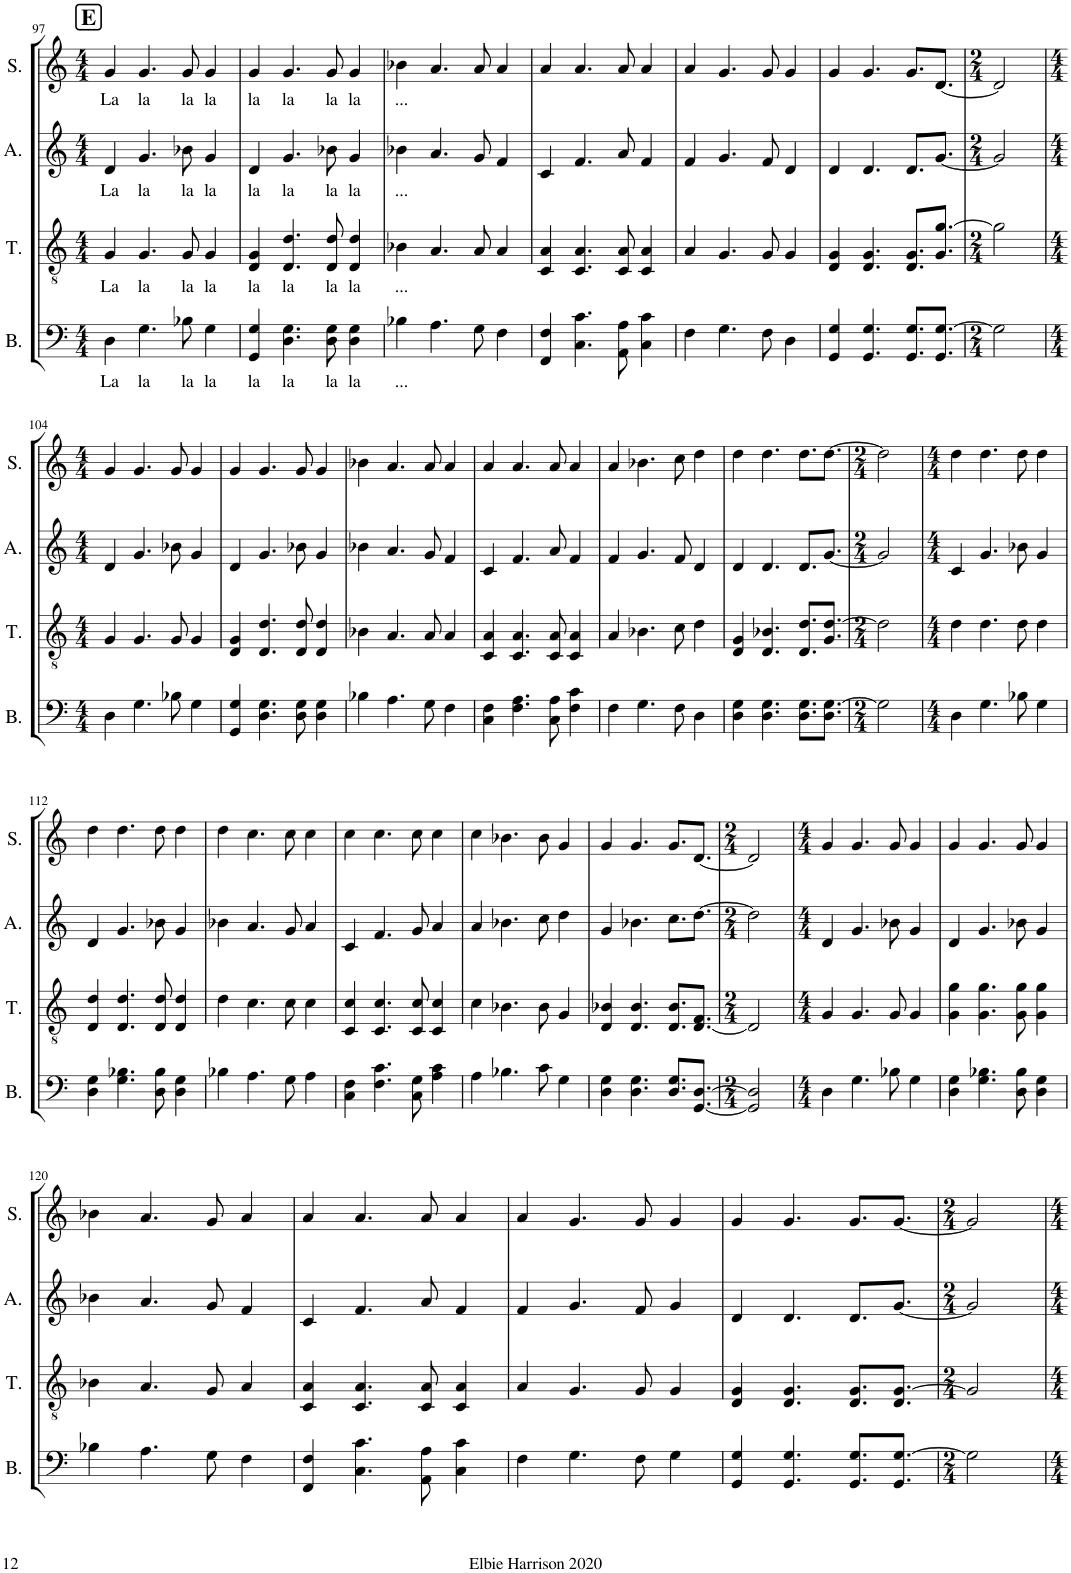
**kern	**text	**kern	**text	**kern	**text	**kern	**text
*part4	*part4	*part3	*part3	*part2	*part2	*part1	*part1
*staff4	*staff4	*staff3	*staff3	*staff2	*staff2	*staff1	*staff1
*I"Bass	*	*I"Tenor	*	*I"Alto	*	*I"Soprano	*
*I'B.	*	*I'T.	*	*I'A.	*	*I'S.	*
!!LO:PB:g=z
*clefF4	*	*clefGv2	*	*clefG2	*	*clefG2	*
*k[]	*	*k[]	*	*k[]	*	*k[]	*
*M4/4	*	*M4/4	*	*M4/4	*	*M4/4	*
!!LO:REH:place=s1:a:B:cj:fs=14:t=E
=97	=97	=97	=97	=97	=97	=97	=97
!	!LO:LY:b	!	!LO:LY:b	!	!LO:LY:b	!	!LO:LY:b
4D\	La	4G/	La	4d/	La	4g/	La
!	!LO:LY:b	!	!LO:LY:b	!	!LO:LY:b	!	!LO:LY:b
4.G\	la	4.G/	la	4.g/	la	4.g/	la
!	!LO:LY:b	!	!LO:LY:b	!	!LO:LY:b	!	!LO:LY:b
8B-X\	la	8G/	la	8b-X\	la	8g/	la
!	!LO:LY:b	!	!LO:LY:b	!	!LO:LY:b	!	!LO:LY:b
4G\	la	4G/	la	4g/	la	4g/	la
=98	=98	=98	=98	=98	=98	=98	=98
!	!LO:LY:b	!	!LO:LY:b	!	!LO:LY:b	!	!LO:LY:b
4GG/ 4G/	la	4D/ 4G/	la	4d/	la	4g/	la
!	!LO:LY:b	!	!LO:LY:b	!	!LO:LY:b	!	!LO:LY:b
4.D\ 4.G\	la	4.D/ 4.d/	la	4.g/	la	4.g/	la
!	!LO:LY:b	!	!LO:LY:b	!	!LO:LY:b	!	!LO:LY:b
8D\ 8G\	la	8D/ 8d/	la	8b-X\	la	8g/	la
!	!LO:LY:b	!	!LO:LY:b	!	!LO:LY:b	!	!LO:LY:b
4D\ 4G\	la	4D/ 4d/	la	4g/	la	4g/	la
=99	=99	=99	=99	=99	=99	=99	=99
!	!LO:LY:b	!	!LO:LY:b	!	!LO:LY:b	!	!LO:LY:b
4B-X\	...	4B-X\	...	4b-X\	...	4b-X\	...
4.A\	.	4.A/	.	4.a/	.	4.a/	.
8G\	.	8A/	.	8g/	.	8a/	.
4F\	.	4A/	.	4f/	.	4a/	.
=100	=100	=100	=100	=100	=100	=100	=100
4FF/ 4F/	.	4C/ 4A/	.	4c/	.	4a/	.
4.C\ 4.c\	.	4.C/ 4.A/	.	4.f/	.	4.a/	.
8AA\ 8A\	.	8C/ 8A/	.	8a/	.	8a/	.
4C\ 4c\	.	4C/ 4A/	.	4f/	.	4a/	.
=101	=101	=101	=101	=101	=101	=101	=101
4F\	.	4A/	.	4f/	.	4a/	.
4.G\	.	4.G/	.	4.g/	.	4.g/	.
8F\	.	8G/	.	8f/	.	8g/	.
4D\	.	4G/	.	4d/	.	4g/	.
=102	=102	=102	=102	=102	=102	=102	=102
4GG/ 4G/	.	4D/ 4G/	.	4d/	.	4g/	.
4.GG/ 4.G/	.	4.D/ 4.G/	.	4.d/	.	4.g/	.
8.GG/ 8.G/L	.	8.D/ 8.G/L	.	8.d/L	.	8.g/L	.
8.GG/ [8.G/J	.	8.G/ [8.g/J	.	[8.g/J	.	[8.d/J	.
=103	=103	=103	=103	=103	=103	=103	=103
*M2/4	*	*M2/4	*	*M2/4	*	*M2/4	*
2G\]	.	2g\]	.	2g/]	.	2d/]	.
!!LO:LB:g=z
=104	=104	=104	=104	=104	=104	=104	=104
*M4/4	*	*M4/4	*	*M4/4	*	*M4/4	*
4D\	.	4G/	.	4d/	.	4g/	.
4.G\	.	4.G/	.	4.g/	.	4.g/	.
8B-X\	.	8G/	.	8b-X\	.	8g/	.
4G\	.	4G/	.	4g/	.	4g/	.
=105	=105	=105	=105	=105	=105	=105	=105
4GG/ 4G/	.	4D/ 4G/	.	4d/	.	4g/	.
4.D\ 4.G\	.	4.D/ 4.d/	.	4.g/	.	4.g/	.
8D\ 8G\	.	8D/ 8d/	.	8b-X\	.	8g/	.
4D\ 4G\	.	4D/ 4d/	.	4g/	.	4g/	.
=106	=106	=106	=106	=106	=106	=106	=106
4B-X\	.	4B-X\	.	4b-X\	.	4b-X\	.
4.A\	.	4.A/	.	4.a/	.	4.a/	.
8G\	.	8A/	.	8g/	.	8a/	.
4F\	.	4A/	.	4f/	.	4a/	.
=107	=107	=107	=107	=107	=107	=107	=107
4C\ 4F\	.	4C/ 4A/	.	4c/	.	4a/	.
4.F\ 4.A\	.	4.C/ 4.A/	.	4.f/	.	4.a/	.
8C\ 8A\	.	8C/ 8A/	.	8a/	.	8a/	.
4F\ 4c\	.	4C/ 4A/	.	4f/	.	4a/	.
=108	=108	=108	=108	=108	=108	=108	=108
4F\	.	4A/	.	4f/	.	4a/	.
4.G\	.	4.B-X\	.	4.g/	.	4.b-X\	.
8F\	.	8c\	.	8f/	.	8cc\	.
4D\	.	4d\	.	4d/	.	4dd\	.
=109	=109	=109	=109	=109	=109	=109	=109
4D\ 4G\	.	4D/ 4G/	.	4d/	.	4dd\	.
4.D\ 4.G\	.	4.D/ 4.B-X/	.	4.d/	.	4.dd\	.
8.D\ 8.G\L	.	8.D/ 8.d/L	.	8.d/L	.	8.dd\L	.
8.D\ [8.G\J	.	8.G/ [8.d/J	.	[8.g/J	.	[8.dd\J	.
=110	=110	=110	=110	=110	=110	=110	=110
*M2/4	*	*M2/4	*	*M2/4	*	*M2/4	*
2G\]	.	2d\]	.	2g/]	.	2dd\]	.
=111	=111	=111	=111	=111	=111	=111	=111
*M4/4	*	*M4/4	*	*M4/4	*	*M4/4	*
4D\	.	4d\	.	4c/	.	4dd\	.
4.G\	.	4.d\	.	4.g/	.	4.dd\	.
8B-X\	.	8d\	.	8b-X\	.	8dd\	.
4G\	.	4d\	.	4g/	.	4dd\	.
!!LO:LB:g=z
=112	=112	=112	=112	=112	=112	=112	=112
4D\ 4G\	.	4D/ 4d/	.	4d/	.	4dd\	.
4.G\ 4.B-X\	.	4.D/ 4.d/	.	4.g/	.	4.dd\	.
8D\ 8B-\	.	8D/ 8d/	.	8b-X\	.	8dd\	.
4D\ 4G\	.	4D/ 4d/	.	4g/	.	4dd\	.
=113	=113	=113	=113	=113	=113	=113	=113
4B-X\	.	4d\	.	4b-X\	.	4dd\	.
4.A\	.	4.c\	.	4.a/	.	4.cc\	.
8G\	.	8c\	.	8g/	.	8cc\	.
4A\	.	4c\	.	4a/	.	4cc\	.
=114	=114	=114	=114	=114	=114	=114	=114
4C\ 4F\	.	4C/ 4c/	.	4c/	.	4cc\	.
4.F\ 4.c\	.	4.C/ 4.c/	.	4.f/	.	4.cc\	.
8C\ 8G\	.	8C/ 8c/	.	8g/	.	8cc\	.
4A\ 4c\	.	4C/ 4c/	.	4a/	.	4cc\	.
=115	=115	=115	=115	=115	=115	=115	=115
4A\	.	4c\	.	4a/	.	4cc\	.
4.B-X\	.	4.B-X\	.	4.b-X\	.	4.b-X\	.
8c\	.	8B-\	.	8cc\	.	8b-\	.
4G\	.	4G/	.	4dd\	.	4g/	.
=116	=116	=116	=116	=116	=116	=116	=116
4D\ 4G\	.	4D/ 4B-X/	.	4g/	.	4g/	.
4.D\ 4.G\	.	4.D/ 4.B-/	.	4.b-X\	.	4.g/	.
8.D/ 8.G/L	.	8.D/ 8.B-/L	.	8.cc\L	.	8.g/L	.
[8.GG/ [8.D/J	.	[8.D/ 8.F/J	.	[8.dd\J	.	[8.d/J	.
=117	=117	=117	=117	=117	=117	=117	=117
*M2/4	*	*M2/4	*	*M2/4	*	*M2/4	*
2GG/] 2D/]	.	2D/]	.	2dd\]	.	2d/]	.
=118	=118	=118	=118	=118	=118	=118	=118
*M4/4	*	*M4/4	*	*M4/4	*	*M4/4	*
4D\	.	4G/	.	4d/	.	4g/	.
4.G\	.	4.G/	.	4.g/	.	4.g/	.
8B-X\	.	8G/	.	8b-X\	.	8g/	.
4G\	.	4G/	.	4g/	.	4g/	.
=119	=119	=119	=119	=119	=119	=119	=119
4D\ 4G\	.	4G\ 4g\	.	4d/	.	4g/	.
4.G\ 4.B-X\	.	4.G\ 4.g\	.	4.g/	.	4.g/	.
8D\ 8B-\	.	8G\ 8g\	.	8b-X\	.	8g/	.
4D\ 4G\	.	4G\ 4g\	.	4g/	.	4g/	.
!!LO:LB:g=z
=120	=120	=120	=120	=120	=120	=120	=120
4B-X\	.	4B-X\	.	4b-X\	.	4b-X\	.
4.A\	.	4.A/	.	4.a/	.	4.a/	.
8G\	.	8G/	.	8g/	.	8g/	.
4F\	.	4A/	.	4f/	.	4a/	.
=121	=121	=121	=121	=121	=121	=121	=121
4FF/ 4F/	.	4C/ 4A/	.	4c/	.	4a/	.
4.C\ 4.c\	.	4.C/ 4.A/	.	4.f/	.	4.a/	.
8AA\ 8A\	.	8C/ 8A/	.	8a/	.	8a/	.
4C\ 4c\	.	4C/ 4A/	.	4f/	.	4a/	.
=122	=122	=122	=122	=122	=122	=122	=122
4F\	.	4A/	.	4f/	.	4a/	.
4.G\	.	4.G/	.	4.g/	.	4.g/	.
8F\	.	8G/	.	8f/	.	8g/	.
4G\	.	4G/	.	4g/	.	4g/	.
=123	=123	=123	=123	=123	=123	=123	=123
4GG/ 4G/	.	4D/ 4G/	.	4d/	.	4g/	.
4.GG/ 4.G/	.	4.D/ 4.G/	.	4.d/	.	4.g/	.
8.GG/ 8.G/L	.	8.D/ 8.G/L	.	8.d/L	.	8.g/L	.
8.GG/ [8.G/J	.	8.D/ [8.G/J	.	[8.g/J	.	[8.g/J	.
=124	=124	=124	=124	=124	=124	=124	=124
*M2/4	*	*M2/4	*	*M2/4	*	*M2/4	*
2G\]	.	2G/]	.	2g/]	.	2g/]	.
=	=	=	=	=	=	=	=
*-	*-	*-	*-	*-	*-	*-	*-
